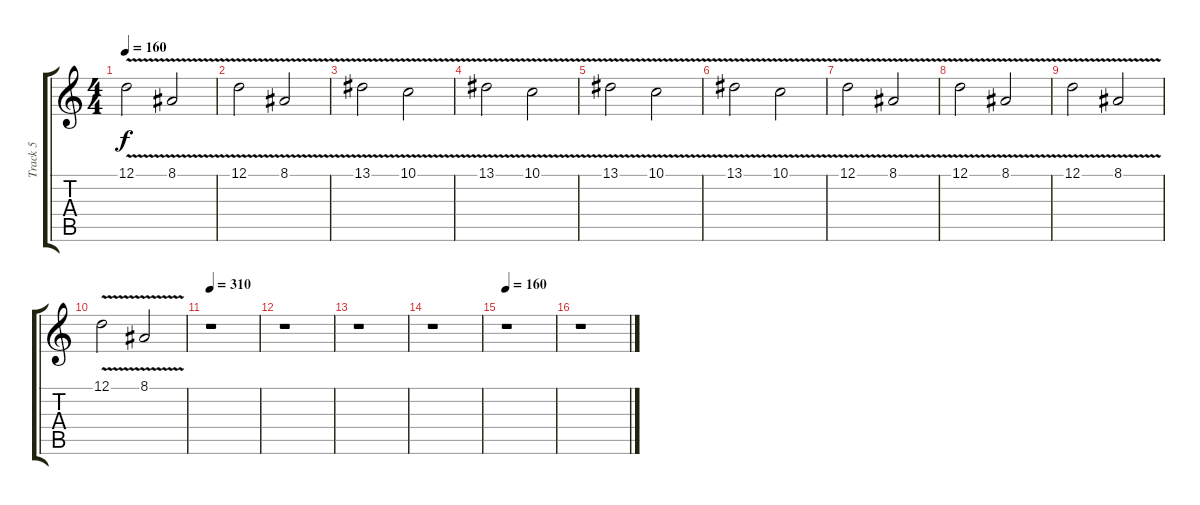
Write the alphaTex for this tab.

\track ("Track 5" "Track 5") {instrument synthstrings2}
\staff {score tabs}
\tuning (D4 A3 F3 C3 G2 C2) {hide}
\ts (4 4)
\tempo 160
\clef g2
\ks c
12.1{v}.2{dy f} 8.1{v}.2 |
12.1{v}.2 8.1{v}.2 |
13.1{v}.2 10.1{v}.2 |
13.1{v}.2 10.1{v}.2 |
13.1{v}.2 10.1{v}.2 |
13.1{v}.2 10.1{v}.2 |
12.1{v}.2 8.1{v}.2 |
12.1{v}.2 8.1{v}.2 |
12.1{v}.2 8.1{v}.2 |
12.1{v}.2 8.1{v}.2 |
\tempo 310
r.1 |
r.1 |
r.1 |
r.1 |
\tempo 160
r.1 |
r.1
